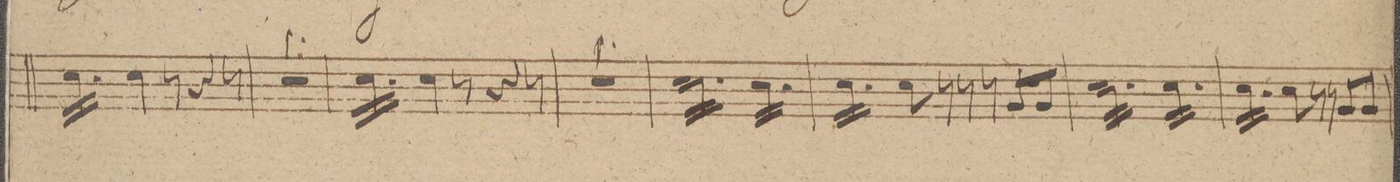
**kern	**dynam
*I"Tympano in E. A. H.	*
*clefF4	*
*k[f#]	*
*M9/8	*
*tremolo	*
16E\LL	.
16E\	.
16E\	.
16E\	.
16E\	.
16E\JJ	.
*Xtremolo	*
4E\	.
8r	.
4r	.
8r	.
=8	=8
8%9r	.
=9	=9
*tremolo	*
16E\LL	.
16E\	.
16E\	.
16E\	.
16E\	.
16E\JJ	.
*Xtremolo	*
4E\	.
8r	.
4r	.
8r	.
=10	=10
8%9r	.
=11	=11
*tremolo	*
16E\LL	.
16E\	.
16E\	.
16E\	.
16E\	.
16E\	.
16E\	.
16E\	.
16E\	.
16E\	.
16E\	.
16E\JJ	.
16E\LL	.
16E\	.
16E\	.
16E\	.
16E\	.
16E\JJ	.
=12	=12
16E\LL	.
16E\	.
16E\	.
16E\	.
16E\	.
16E\JJ	.
*Xtremolo	*
8E\	.
4r	.
8r	.
8BB/L	.
8BB/J	.
=13	=13
*tremolo	*
16E\LL	.
16E\	.
16E\	.
16E\	.
16E\	.
16E\	.
16E\	.
16E\	.
16E\	.
16E\	.
16E\	.
16E\JJ	.
16E\LL	.
16E\	.
16E\	.
16E\	.
16E\	.
16E\JJ	.
=14	=14
16E\LL	.
16E\	.
16E\	.
16E\	.
16E\	.
16E\JJ	.
*Xtremolo	*
8E\	.
4r	.
8r	.
8BB/L	.
8BB/J	.
=15	=15
*tremolo	*
*-	*-
